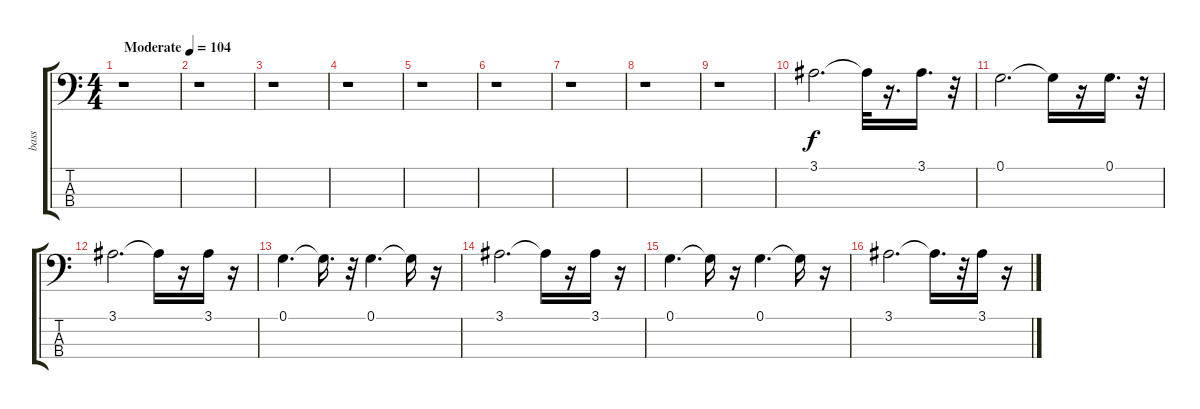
\track ("bass" "bass") {instrument acousticbass}
\staff {score tabs}
\tuning (G2 D2 A1 E1) {hide}
\ts (4 4)
\tempo (104 "Moderate")
\clef f4
\ks c
r.1{dy f instrument acousticbass} |
r.1 |
r.1 |
r.1 |
r.1 |
r.1 |
r.1 |
r.1 |
r.1 |
3.1.2{d} 3.1{t}.32 r.16{d} 3.1.16{d} r.32 |
0.1.2{d} 0.1{t}.16 r.16 0.1.16{d} r.32 |
3.1.2{d} 3.1{t}.16 r.16 3.1.16 r.16 |
0.1.4{d} 0.1{t}.16{d} r.32 0.1.4{d} 0.1{t}.16 r.16 |
3.1.2{d} 3.1{t}.16 r.16 3.1.16 r.16 |
0.1.4{d} 0.1{t}.16 r.16 0.1.4{d} 0.1{t}.16 r.16 |
3.1.2{d} 3.1{t}.16{d} r.32 3.1.16 r.16
